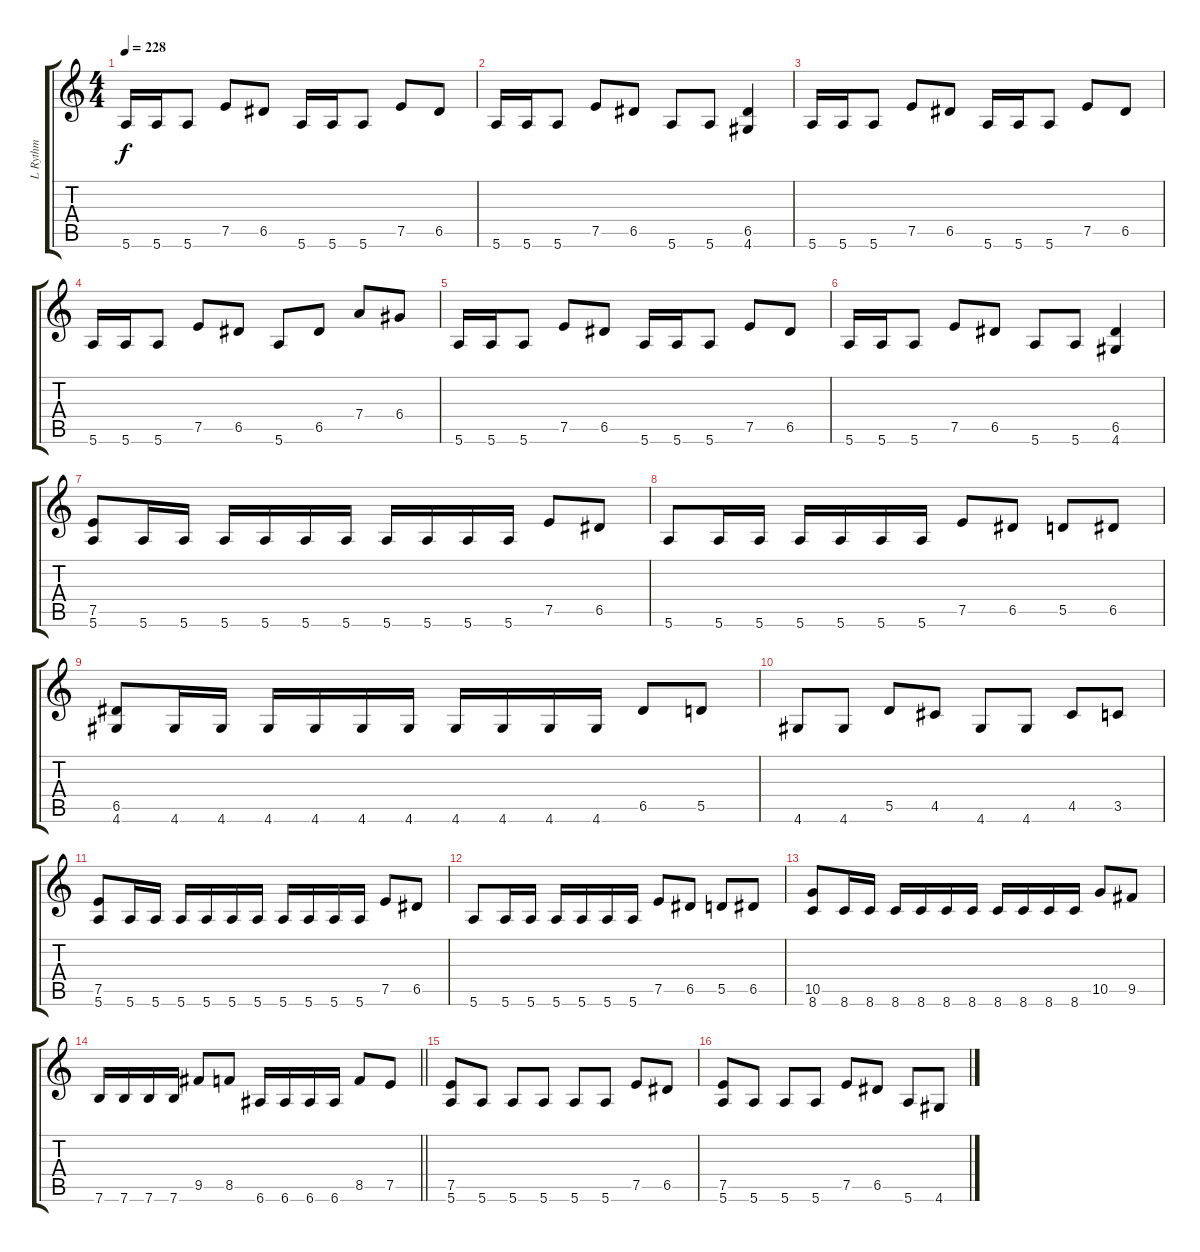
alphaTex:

\track ("L Rythm" "L Rythm") {instrument distortionguitar}
\staff {score tabs}
\tuning (E4 B3 G3 D3 A2 E2) {hide}
\ts (4 4)
\tempo 228
\clef g2
\ks c
5.6.16{dy f} 5.6.16 5.6.8 7.5.8 6.5.8 5.6.16 5.6.16 5.6.8 7.5.8 6.5.8 |
5.6.16 5.6.16 5.6.8 7.5.8 6.5.8 5.6.8 5.6.8 (6.5 4.6).4 |
5.6.16 5.6.16 5.6.8 7.5.8 6.5.8 5.6.16 5.6.16 5.6.8 7.5.8 6.5.8 |
5.6.16 5.6.16 5.6.8 7.5.8 6.5.8 5.6.8 6.5.8 7.4.8 6.4.8 |
5.6.16 5.6.16 5.6.8 7.5.8 6.5.8 5.6.16 5.6.16 5.6.8 7.5.8 6.5.8 |
5.6.16 5.6.16 5.6.8 7.5.8 6.5.8 5.6.8 5.6.8 (6.5 4.6).4 |
(7.5 5.6).8 5.6.16 5.6.16 5.6.16 5.6.16 5.6.16 5.6.16 5.6.16 5.6.16 5.6.16 5.6.16 7.5.8 6.5.8 |
5.6.8 5.6.16 5.6.16 5.6.16 5.6.16 5.6.16 5.6.16 7.5.8 6.5.8 5.5.8 6.5.8 |
(6.5 4.6).8 4.6.16 4.6.16 4.6.16 4.6.16 4.6.16 4.6.16 4.6.16 4.6.16 4.6.16 4.6.16 6.5.8 5.5.8 |
4.6.8 4.6.8 5.5.8 4.5.8 4.6.8 4.6.8 4.5.8 3.5.8 |
(7.5 5.6).8 5.6.16 5.6.16 5.6.16 5.6.16 5.6.16 5.6.16 5.6.16 5.6.16 5.6.16 5.6.16 7.5.8 6.5.8 |
5.6.8 5.6.16 5.6.16 5.6.16 5.6.16 5.6.16 5.6.16 7.5.8 6.5.8 5.5.8 6.5.8 |
(10.5 8.6).8 8.6.16 8.6.16 8.6.16 8.6.16 8.6.16 8.6.16 8.6.16 8.6.16 8.6.16 8.6.16 10.5.8 9.5.8 |
\barLineRight lightlight
7.6.16 7.6.16 7.6.16 7.6.16 9.5.8 8.5.8 6.6.16 6.6.16 6.6.16 6.6.16 8.5.8 7.5.8 |
(7.5 5.6).8 5.6.8 5.6.8 5.6.8 5.6.8 5.6.8 7.5.8 6.5.8 |
(7.5 5.6).8 5.6.8 5.6.8 5.6.8 7.5.8 6.5.8 5.6.8 4.6.8
